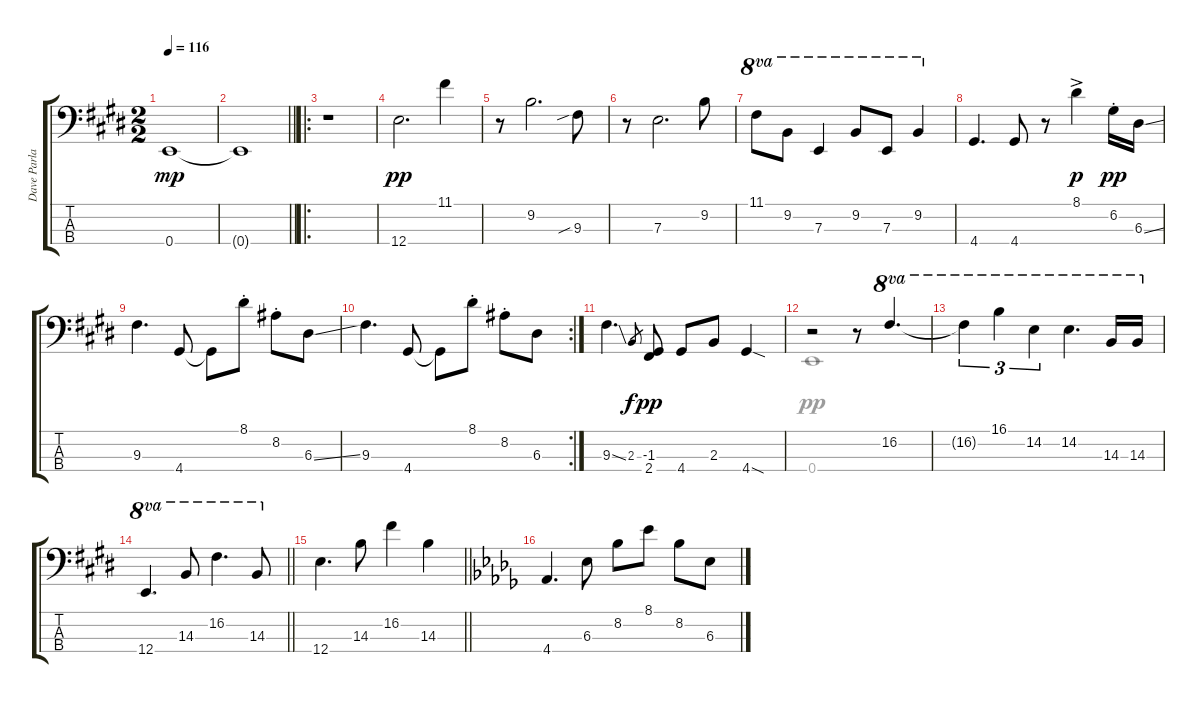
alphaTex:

\track ("Dave Parlato - Bass" "Dave Parla") {instrument electricbassfinger}
\staff {score tabs}
\tuning (G2 D2 A1 E1) {hide}
\voice
\ts (2 2)
\tempo 116
\clef f4
\ks c#minor
0.4{t}.1{dy mp} |
\barLineRight lightlight
0.4{t}.1 |
\ro
\ks e
r.1 |
\ks c#minor
12.4.2{d dy pp} 11.1.4 |
r.8 9.2.2{d} 9.3{sib}.8 |
r.8 7.3.2{d} 9.2.8 |
\ks e
11.1.8{ot 8va} 9.2.8{ot 8va} 7.3.4{ot 8va} 9.2.8{ot 8va} 7.3.8{ot 8va} 9.2.4{ot 8va} |
\ks c#minor
4.4.4{d} 4.4.8 r.8 8.1{ac}.4{dy p} 6.2{st}.16{dy pp} 6.3{ss}.16 |
9.3.4{d} 4.4.8 4.4{t}.8 8.1{st}.8 8.2{st}.8 6.3{ss}.8 |
\rc 2
9.3.4{d} 4.4.8 4.4{t}.8 8.1{st}.8 8.2{st}.8 6.3.8 |
\ks e
9.3{ss}.4{d} 2.3.8{gr dy f} (-1.3 2.4).8{dy pp} 4.4.8 2.3.8 4.4{sod}.4 |
\ks c#minor
r.2 r.8 16.2.4{d ot 8va} |
16.2{t}.4{tu (3 2) ot 8va} 16.1.4{tu (3 2) ot 8va} 14.2.4{tu (3 2) ot 8va} 14.2.4{d ot 8va} 14.3.16{ot 8va} 14.3.16{ot 8va} |
\barLineRight lightlight
12.4.4{d ot 8va} 14.3.8{ot 8va} 16.2.4{d ot 8va} 14.3.8{ot 8va} |
\barLineRight lightlight
\ks e
12.4.4{d} 14.3.8 16.2.4 14.3.4 |
\ks db
4.4.4{d} 6.3.8 8.2.8 8.1.8 8.2.8 6.3.8
\voice
\clef f4
\ottava regular
\simile none
\ks c#minor
|
\barLineRight lightlight
|
\ks e
|
\ks c#minor
|
|
|
\ks e
|
\ks c#minor
|
|
|
\ks e
|
\ks c#minor
0.4.1 |
|
\barLineRight lightlight
|
\barLineRight lightlight
\ks e
|
\ks db
